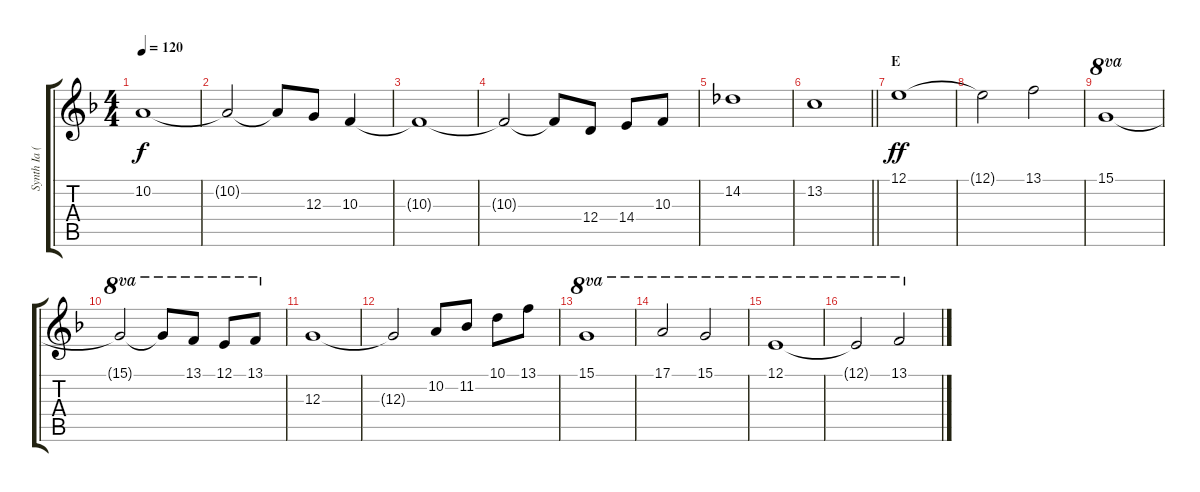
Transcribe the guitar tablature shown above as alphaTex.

\track ("Synth Ia (Kotobuki Tsumugi)" "Synth Ia (") {instrument lead1square}
\staff {score tabs}
\tuning (E4 B3 G3 D3 A2 E2) {hide}
\ts (4 4)
\tempo 120
\clef g2
\ks f
10.2.1{dy f} |
10.2{t}.2 10.2{t}.8 12.3.8 10.3.4 |
10.3{t}.1 |
10.3{t}.2 10.3{t}.8 12.4.8 14.4.8 10.3.8 |
14.2.1 |
\barLineRight lightlight
13.2.1 |
\section ("" "E")
12.1.1{dy ff} |
12.1{t}.2 13.1.2 |
15.1.1{ot 8va} |
15.1{t}.2{ot 8va} 15.1{t}.8{ot 8va} 13.1.8{ot 8va} 12.1.8{ot 8va} 13.1.8{ot 8va} |
12.3.1 |
12.3{t}.2 10.2.8 11.2.8 10.1.8 13.1.8 |
15.1.1{ot 8va} |
17.1.2{ot 8va} 15.1.2{ot 8va} |
12.1.1{ot 8va} |
12.1{t}.2{ot 8va} 13.1.2{ot 8va}
